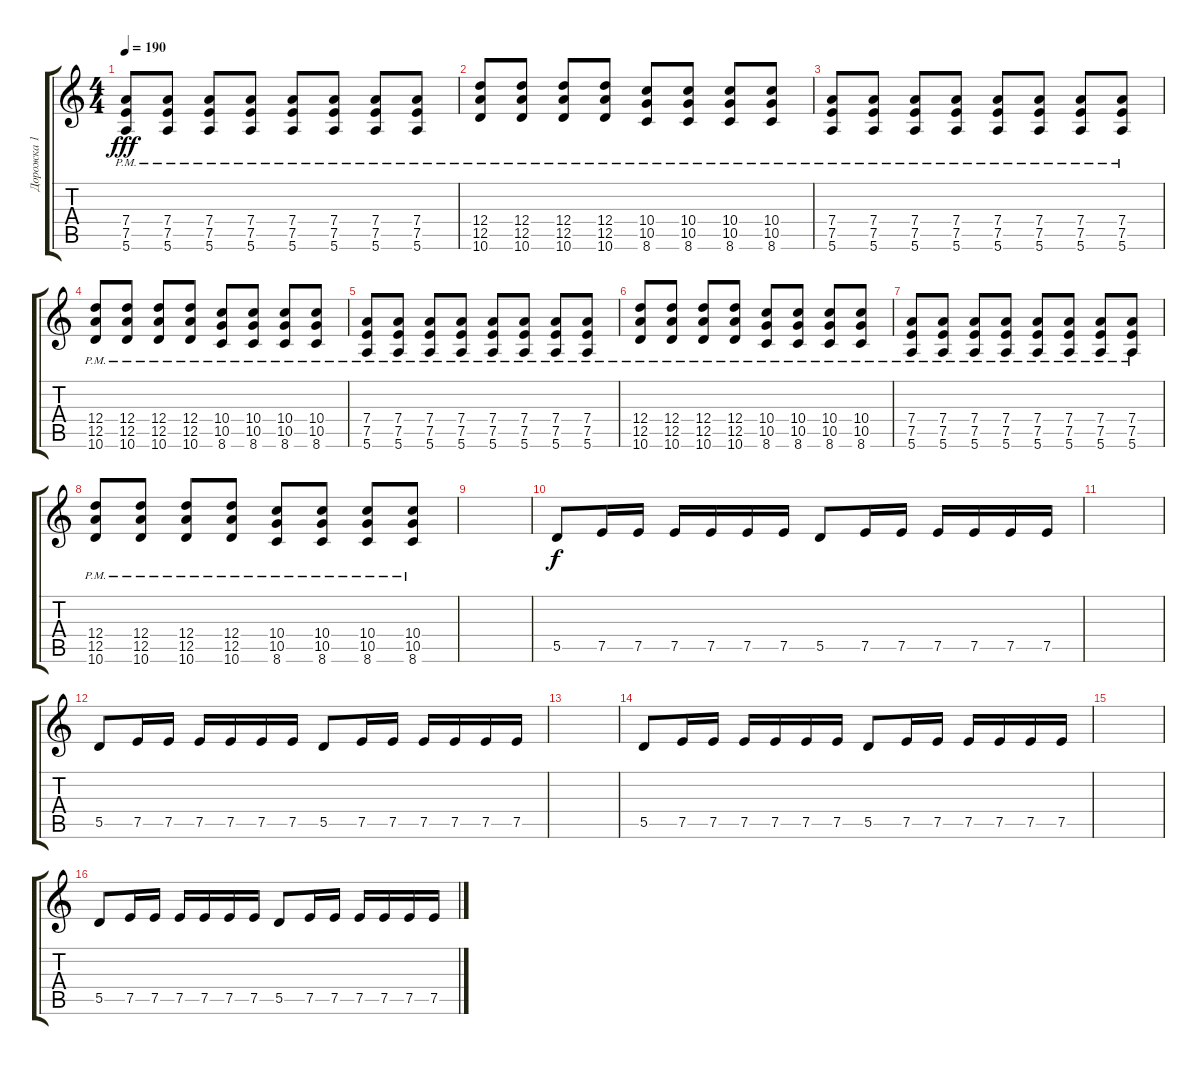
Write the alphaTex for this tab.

\track ("Дорожка 1" "Дорожка 1") {instrument distortionguitar}
\staff {score tabs}
\tuning (E4 B3 G3 D3 A2 E2) {hide}
\ts (4 4)
\tempo 190
\clef g2
\ks c
(7.4{pm} 7.5{pm} 5.6{pm}).8{dy fff} (7.4{pm} 7.5{pm} 5.6{pm}).8 (7.4{pm} 7.5{pm} 5.6{pm}).8 (7.4{pm} 7.5{pm} 5.6{pm}).8 (7.4{pm} 7.5{pm} 5.6{pm}).8 (7.4{pm} 7.5{pm} 5.6{pm}).8 (7.4{pm} 7.5{pm} 5.6{pm}).8 (7.4{pm} 7.5{pm} 5.6{pm}).8 |
(12.4{pm} 12.5{pm} 10.6{pm}).8 (12.4{pm} 12.5{pm} 10.6{pm}).8 (12.4{pm} 12.5{pm} 10.6{pm}).8 (12.4{pm} 12.5{pm} 10.6{pm}).8 (10.4{pm} 10.5{pm} 8.6{pm}).8 (10.4{pm} 10.5{pm} 8.6{pm}).8 (10.4{pm} 10.5{pm} 8.6{pm}).8 (10.4{pm} 10.5{pm} 8.6{pm}).8 |
(7.4{pm} 7.5{pm} 5.6{pm}).8 (7.4{pm} 7.5{pm} 5.6{pm}).8 (7.4{pm} 7.5{pm} 5.6{pm}).8 (7.4{pm} 7.5{pm} 5.6{pm}).8 (7.4{pm} 7.5{pm} 5.6{pm}).8 (7.4{pm} 7.5{pm} 5.6{pm}).8 (7.4{pm} 7.5{pm} 5.6{pm}).8 (7.4{pm} 7.5{pm} 5.6{pm}).8 |
(12.4{pm} 12.5{pm} 10.6{pm}).8 (12.4{pm} 12.5{pm} 10.6{pm}).8 (12.4{pm} 12.5{pm} 10.6{pm}).8 (12.4{pm} 12.5{pm} 10.6{pm}).8 (10.4{pm} 10.5{pm} 8.6{pm}).8 (10.4{pm} 10.5{pm} 8.6{pm}).8 (10.4{pm} 10.5{pm} 8.6{pm}).8 (10.4{pm} 10.5{pm} 8.6{pm}).8 |
(7.4{pm} 7.5{pm} 5.6{pm}).8 (7.4{pm} 7.5{pm} 5.6{pm}).8 (7.4{pm} 7.5{pm} 5.6{pm}).8 (7.4{pm} 7.5{pm} 5.6{pm}).8 (7.4{pm} 7.5{pm} 5.6{pm}).8 (7.4{pm} 7.5{pm} 5.6{pm}).8 (7.4{pm} 7.5{pm} 5.6{pm}).8 (7.4{pm} 7.5{pm} 5.6{pm}).8 |
(12.4{pm} 12.5{pm} 10.6{pm}).8 (12.4{pm} 12.5{pm} 10.6{pm}).8 (12.4{pm} 12.5{pm} 10.6{pm}).8 (12.4{pm} 12.5{pm} 10.6{pm}).8 (10.4{pm} 10.5{pm} 8.6{pm}).8 (10.4{pm} 10.5{pm} 8.6{pm}).8 (10.4{pm} 10.5{pm} 8.6{pm}).8 (10.4{pm} 10.5{pm} 8.6{pm}).8 |
(7.4{pm} 7.5{pm} 5.6{pm}).8 (7.4{pm} 7.5{pm} 5.6{pm}).8 (7.4{pm} 7.5{pm} 5.6{pm}).8 (7.4{pm} 7.5{pm} 5.6{pm}).8 (7.4{pm} 7.5{pm} 5.6{pm}).8 (7.4{pm} 7.5{pm} 5.6{pm}).8 (7.4{pm} 7.5{pm} 5.6{pm}).8 (7.4{pm} 7.5{pm} 5.6{pm}).8 |
(12.4{pm} 12.5{pm} 10.6{pm}).8 (12.4{pm} 12.5{pm} 10.6{pm}).8 (12.4{pm} 12.5{pm} 10.6{pm}).8 (12.4{pm} 12.5{pm} 10.6{pm}).8 (10.4{pm} 10.5{pm} 8.6{pm}).8 (10.4{pm} 10.5{pm} 8.6{pm}).8 (10.4{pm} 10.5{pm} 8.6{pm}).8 (10.4{pm} 10.5{pm} 8.6{pm}).8 |
|
5.5.8{dy f} 7.5.16 7.5.16 7.5.16 7.5.16 7.5.16 7.5.16 5.5.8 7.5.16 7.5.16 7.5.16 7.5.16 7.5.16 7.5.16 |
|
5.5.8 7.5.16 7.5.16 7.5.16 7.5.16 7.5.16 7.5.16 5.5.8 7.5.16 7.5.16 7.5.16 7.5.16 7.5.16 7.5.16 |
|
5.5.8 7.5.16 7.5.16 7.5.16 7.5.16 7.5.16 7.5.16 5.5.8 7.5.16 7.5.16 7.5.16 7.5.16 7.5.16 7.5.16 |
|
5.5.8 7.5.16 7.5.16 7.5.16 7.5.16 7.5.16 7.5.16 5.5.8 7.5.16 7.5.16 7.5.16 7.5.16 7.5.16 7.5.16
